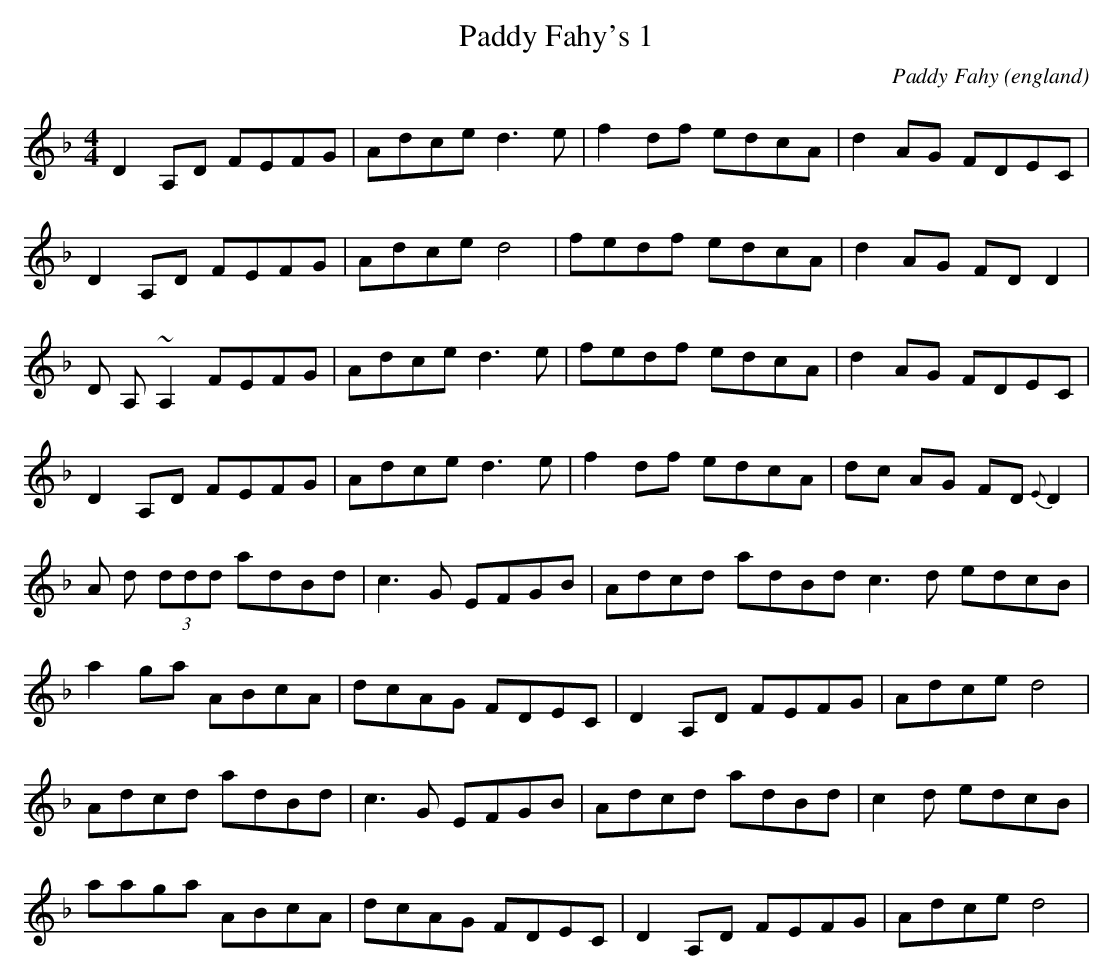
X:1
T:Paddy Fahy's 1
O:england
C:Paddy Fahy
M:4/4
L:1/8
K:Dm
D2 A,D FEFG| Adce d3 e | f2df edcA | d2AG  FDEC |
D2 A,D FEFG | Adce d4  | fedf edcA | d2 AG  FDD2 |
D A,~A,2  FEFG | Adce d3 e | fedf edcA | d2 AG  FDEC |
D2A,D FEFG | Adce d3 e | f2df edcA | dc AG  FD{E}D2 |
A d (3ddd  adBd | c3G EFGB | Adcd adBd  c3 d edcB |
a2ga ABcA | dcAG FDEC | D2A,D FEFG | Adce d4 |
Adcd adBd | c3 G EFGB | Adcd adBd | c2 d edcB |
aaga ABcA | dcAG FDEC | D2A,D FEFG | Adce d4 |
